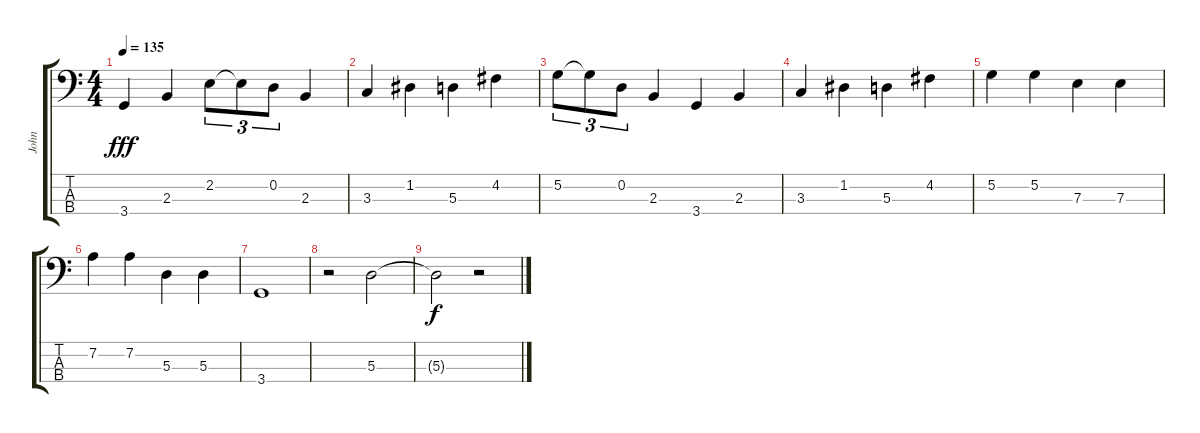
\track ("John" "John") {instrument electricbassfinger}
\staff {score tabs}
\tuning (G2 D2 A1 E1) {hide}
\ts (4 4)
\tempo 135
\clef f4
\ks c
3.4.4{dy fff} 2.3.4 2.2.8{tu (3 2)} 2.2{t}.8{tu (3 2)} 0.2.8{tu (3 2)} 2.3.4 |
3.3.4 1.2.4 5.3.4 4.2.4 |
5.2.8{tu (3 2)} 5.2{t}.8{tu (3 2)} 0.2.8{tu (3 2)} 2.3.4 3.4.4 2.3.4 |
3.3.4 1.2.4 5.3.4 4.2.4 |
5.2.4 5.2.4 7.3.4 7.3.4 |
7.2.4 7.2.4 5.3.4 5.3.4 |
3.4.1 |
r.2 5.3.2 |
5.3{t}.2{dy f} r.2
